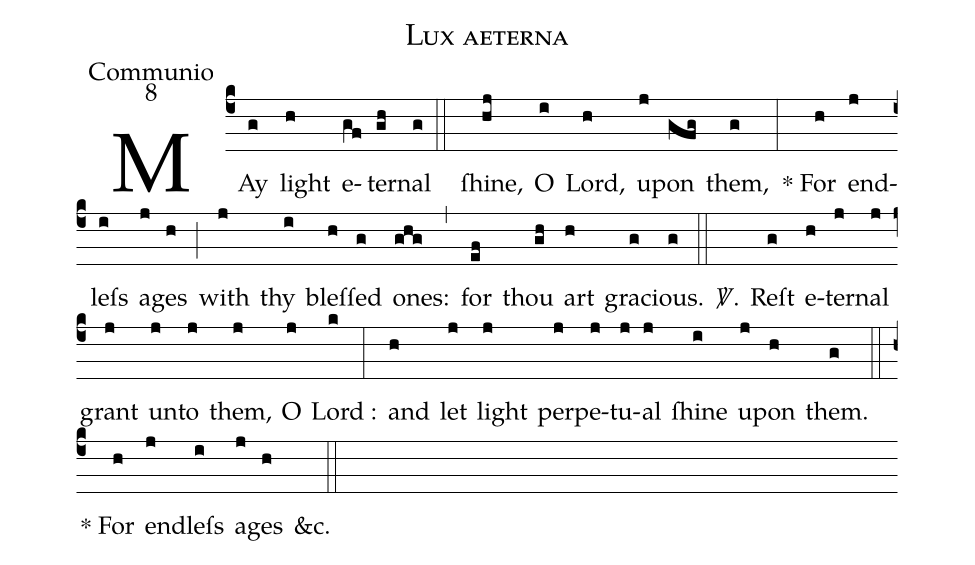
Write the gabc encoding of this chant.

name:Lux aeterna;
office-part:Communio;
mode:8;
%%
(c4) MAy(g) light(h) e(gf)ter(gh)nal(g) (::) () ſhine,(hj) O(i) Lord,(h) up(j)on(gfg) them,(g) (:)
* For(h) end(j)leſs(i) ag(j)es(h) (;) with(j) thy(i) bleſ(h)ſed(g) ones:(ghg) (,)
for(ef) thou(gh) art(h) gra(g)cious.(g) (::)
<i><sp>V/</sp></i>.() Reſt(g) e(h)ter(j)nal(j) grant(j) un(j)to(j) them,(j) O(j) Lord :(k) (:)
and(h) let(j) light(j) per(j)pe(j)tu(j)al(j) ſhine(i) up(j)on(h) them.(g) (::)
* For(h) end(j)leſs(i) ag(j)es(h) &c.() (::)
